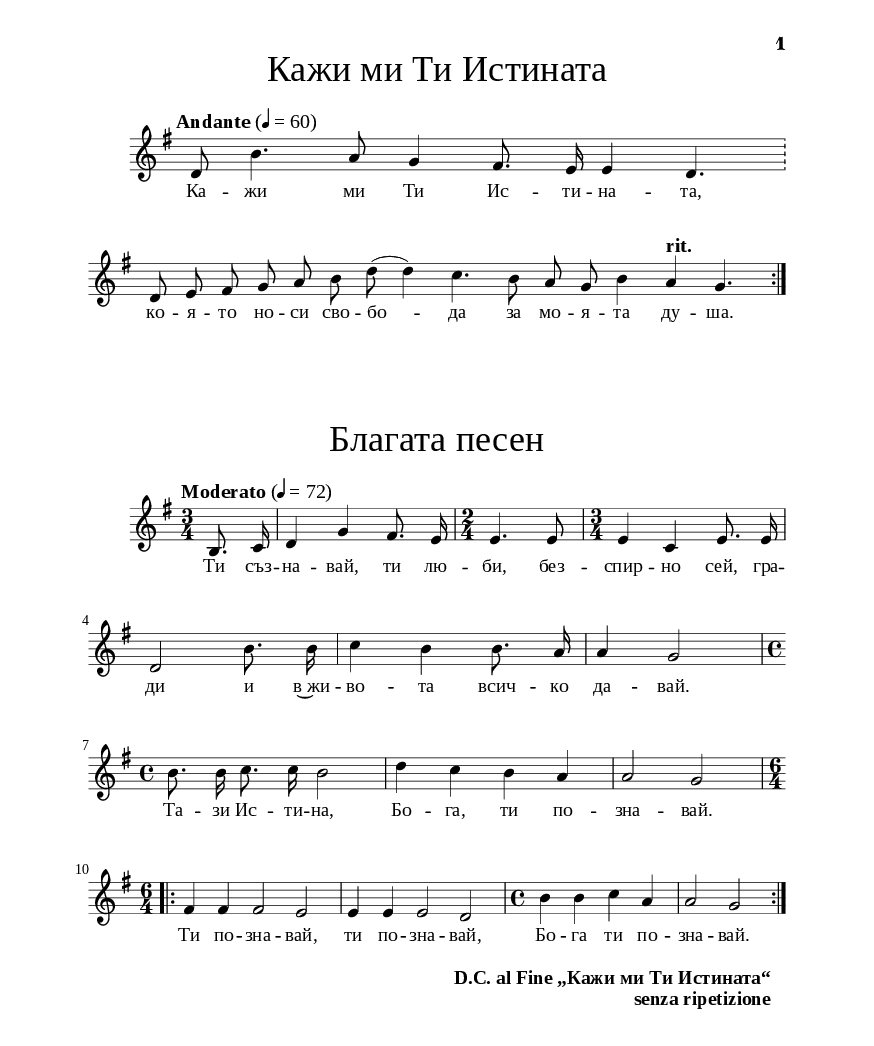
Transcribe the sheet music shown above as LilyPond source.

\version "2.24.4"

% include paper part and global functions
\include "include/globals.ily"

\bookpart {
  \label #'ref086_1
  \tocItem \markup "Кажи ми Ти Истината"
  \include "include/bookpart-paper.ily"
  \score {
    \include "include/score-layout.ily"

    \new Voice \absolute {
      \clef treble
      \key g \major
      \omit Score.TimeSignature
      \cadenzaOn % allows custom bar lines
      \tempoFunc "Andante" 4 "60"
      \autoBeamOff

      d'8 b'4. a'8 g'4  fis'8. e'16 e'4 d'4. \bar"!" \break

      d'8 e'8 fis' g' a'  b' d'' (d''4) c''4.  b'8 a' g' b'4\tempo "rit." a' g'4. \bar ":|."

    }

    \addlyrics {
      Ка -- жи ми
      Ти Ис -- ти -- на -- та, ко -- я -- то но -- си
      сво -- бо -- да за мо -- я -- та ду -- ша. Ка --
      та ду -- ша.
    }

    \header {
      title = \titleFunc #'ref_desc_11 "Кажи ми Ти Истината" "Kaži mi Ti Istinata"
    }

    \midi{}

  } % score

  \markup \vspace #4

  \label #'ref086_2
  \tocItem \markup "Благата песен"

  \include "include/bookpart-paper.ily"
  \score {
    \include "include/score-layout.ily"

    \new Voice \absolute {
      \clef treble
      \key g \major
      \time 3/4
      \tempoFunc "Moderato" 4 "72"

      \partial 4
      \autoBeamOff
      b8. c'16 | d'4 g' fis'8. e'16 | \time 2/4  e'4. e'8 | \time 3/4  e'4 c' e'8. e'16 \break |

      d'2 b'8. b'16 | c''4 b' b'8. a'16 | a'4 g'2 \break |

      \time 4/4  b'8. b'16 c''8. c''16 b'2 | d''4 c'' b' a' | a'2 g' \break |

      \bar ".|:-|"  \time 6/4  fis'4 fis' fis'2 e' | e'4 e' e'2 d' |  \time 4/4  b'4 b' c'' a' | a'2 g' \bar ":|."
    }

    \addlyrics {
      Ти съз -- на -- вай, ти лю -- би,
      без -- спир -- но сей, гра -- ди и в~жи -- во --
      та всич -- ко да -- вай. Та -- зи Ис -- ти --
      на, Бо -- га, ти по -- зна -- вай. Ти по -- зна
      -- вай, ти по -- зна -- вай, Бо -- га ти по --
      зна -- вай.
    }

    \header {
      title = \titleFunc #'ref_desc_2 "Благата песен" "Blagata pesen"
    }

    \midi{}

  } % score

  \markup \dc-two "D.C. al Fine „Кажи ми Tи Истината“" "senza ripetizione"



} % bookpart
